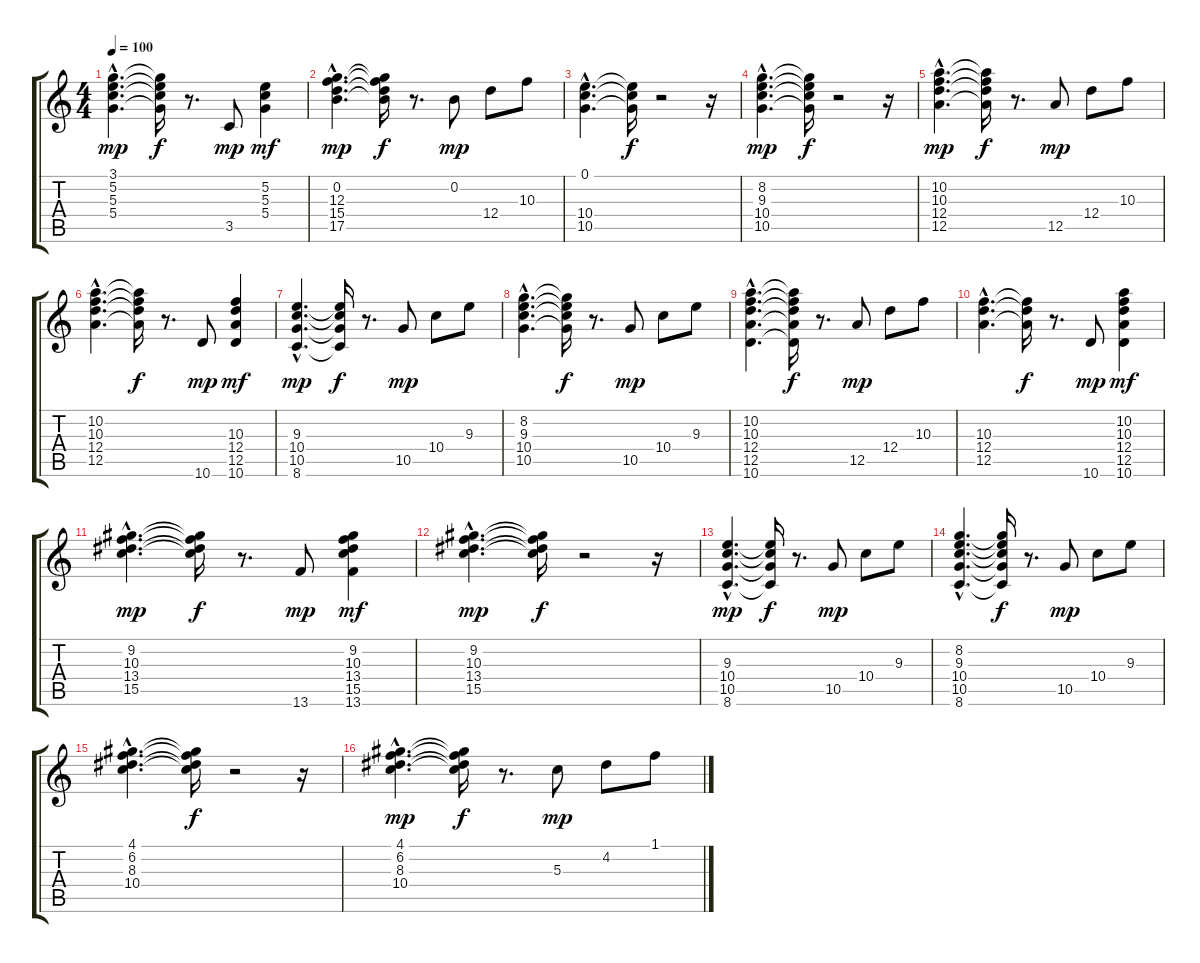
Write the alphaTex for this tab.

\track "" {instrument acousticbass}
\staff {score tabs}
\tuning (E4 B3 G3 D3 A2 E2) {hide}
\ts (4 4)
\tempo 100
\clef g2
\ks c
(3.1{hac} 5.2{hac} 5.3{hac} 5.4{hac}).4{d dy mp} (3.1{t} 5.2{t} 5.3{t} 5.4{t}).16{dy f} r.8{d} 3.5.8{dy mp} (5.2 5.3 5.4).4{dy mf} |
(0.2{hac} 12.3{hac} 15.4{hac} 17.5{hac}).4{d dy mp} (0.2{t} 12.3{t} 15.4{t} 17.5{t}).16{dy f} r.8{d} 0.2.8{dy mp} 12.4.8 10.3.8 |
(0.1{hac} 10.4{hac} 10.5{hac}).4{d} (0.1{t} 10.4{t} 10.5{t}).16{dy f} r.2 r.16 |
(8.2{hac} 9.3{hac} 10.4{hac} 10.5{hac}).4{d dy mp} (8.2{t} 9.3{t} 10.4{t} 10.5{t}).16{dy f} r.2 r.16 |
(10.2{hac} 10.3{hac} 12.4{hac} 12.5{hac}).4{d dy mp} (10.2{t} 10.3{t} 12.4{t} 12.5{t}).16{dy f} r.8{d} 12.5.8{dy mp} 12.4.8 10.3.8 |
(10.2{hac} 10.3{hac} 12.4{hac} 12.5{hac}).4{d} (10.2{t} 10.3{t} 12.4{t} 12.5{t}).16{dy f} r.8{d} 10.6.8{dy mp} (10.3 12.4 12.5 10.6).4{dy mf} |
(9.3{hac} 10.4{hac} 10.5{hac} 8.6{hac}).4{d dy mp} (9.3{t} 10.4{t} 10.5{t} 8.6{t}).16{dy f} r.8{d} 10.5.8{dy mp} 10.4.8 9.3.8 |
(8.2{hac} 9.3{hac} 10.4{hac} 10.5{hac}).4{d} (8.2{t} 9.3{t} 10.4{t} 10.5{t}).16{dy f} r.8{d} 10.5.8{dy mp} 10.4.8 9.3.8 |
(10.2{hac} 10.3{hac} 12.4{hac} 12.5{hac} 10.6{hac}).4{d} (10.2{t} 10.3{t} 12.4{t} 12.5{t} 10.6{t}).16{dy f} r.8{d} 12.5.8{dy mp} 12.4.8 10.3.8 |
(10.3{hac} 12.4{hac} 12.5{hac}).4{d} (10.3{t} 12.4{t} 12.5{t}).16{dy f} r.8{d} 10.6.8{dy mp} (10.2 10.3 12.4 12.5 10.6).4{dy mf} |
(9.2{hac} 10.3{hac} 13.4{hac} 15.5{hac}).4{d dy mp} (9.2{t} 10.3{t} 13.4{t} 15.5{t}).16{dy f} r.8{d} 13.6.8{dy mp} (9.2 10.3 13.4 15.5 13.6).4{dy mf} |
(9.2{hac} 10.3{hac} 13.4{hac} 15.5{hac}).4{d dy mp} (9.2{t} 10.3{t} 13.4{t} 15.5{t}).16{dy f} r.2 r.16 |
(9.3{hac} 10.4{hac} 10.5{hac} 8.6{hac}).4{d dy mp} (9.3{t} 10.4{t} 10.5{t} 8.6{t}).16{dy f} r.8{d} 10.5.8{dy mp} 10.4.8 9.3.8 |
(8.2{hac} 9.3{hac} 10.4{hac} 10.5{hac} 8.6{hac}).4{d} (8.2{t} 9.3{t} 10.4{t} 10.5{t} 8.6{t}).16{dy f} r.8{d} 10.5.8{dy mp} 10.4.8 9.3.8 |
(4.1{hac} 6.2{hac} 8.3{hac} 10.4{hac}).4{d} (4.1{t} 6.2{t} 8.3{t} 10.4{t}).16{dy f} r.2 r.16 |
(4.1{hac} 6.2{hac} 8.3{hac} 10.4{hac}).4{d dy mp} (4.1{t} 6.2{t} 8.3{t} 10.4{t}).16{dy f} r.8{d} 5.3.8{dy mp} 4.2.8 1.1.8
